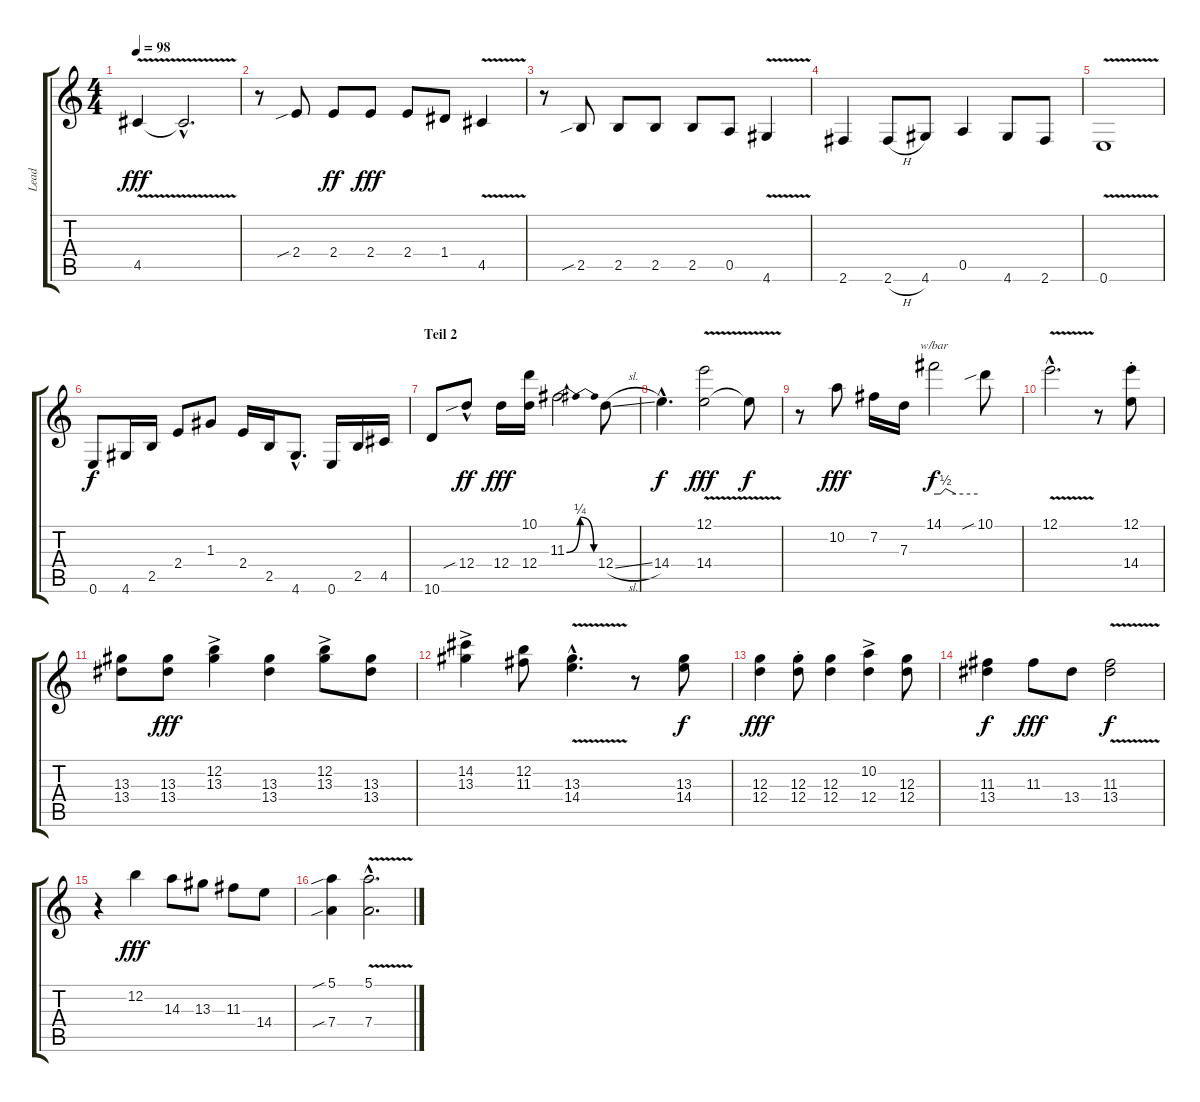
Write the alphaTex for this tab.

\track ("Lead" "Lead") {instrument acousticguitarnylon}
\staff {score tabs}
\tuning (E4 B3 G3 D3 A2 E2) {hide}
\ts (4 4)
\tempo 98
\clef g2
\ks c
4.5{v}.4{dy fff} 4.5{hac t}.2{d} |
r.8 2.4{sib}.8 2.4.8{dy ff} 2.4.8{dy fff} 2.4.8 1.4.8 4.5{v}.4 |
r.8 2.5{sib}.8 2.5.8 2.5.8 2.5.8 0.5.8 4.6{v}.4 |
2.6.4 2.6{h}.8 4.6.8 0.5.4 4.6.8 2.6.8 |
0.6{v}.1 |
0.6.8{dy f} 4.6.16 2.5.16 2.4.8 1.3.8 2.4.16 2.5.16 4.6{hac}.8{d} 0.6.16 2.5.16 4.5.16 |
\section ("" "Teil 2")
10.6.8{instrument acousticguitarnylon} 12.4{sib hac}.8{dy ff} 12.4.16{dy fff} (10.1 12.4).16 11.3{be (bendrelease 0 0 30 1 45 1 60 0)}.2 12.4{sl}.8 |
14.4{hac}.4{d dy f} (12.1{v} 14.4{v}).2{dy fff} 14.4{t}.8{dy f} |
r.8{instrument acousticguitarnylon} 10.2.8{dy fff} 7.2.16 7.3.16 14.1.2{tbe (custom default 0 0 9 0 16 2 30 0 60 0) dy f} 10.1{sib}.8 |
12.1{v hac}.2{d} r.8 (12.1{st} 14.4).8 |
(13.3 13.4).8 (13.3 13.4).8{dy fff} (12.2{ac} 13.3{ac}).4 (13.3 13.4).4 (12.2{ac} 13.3{ac}).8 (13.3 13.4).8 |
(14.2{ac} 13.3{ac}).4 (12.2 11.3).8 (13.3{v hac} 14.4{v hac}).4{d} r.8 (13.3 14.4).8{dy f} |
(12.3 12.4).4{dy fff} (12.3{st} 12.4{st}).8 (12.3 12.4).4 (10.2{ac} 12.4{ac}).4 (12.3 12.4).8 |
(11.3 13.4).4{dy f} 11.3.8{dy fff} 13.4.8 (11.3{v} 13.4).2{dy f} |
r.4{instrument acousticguitarsteel} 12.2.4{dy fff} 14.3.8 13.3.8 11.3.8 14.4.8 |
(5.1{sib} 7.4{sib}).4 (5.1{v hac} 7.4{v hac}).2{d}
